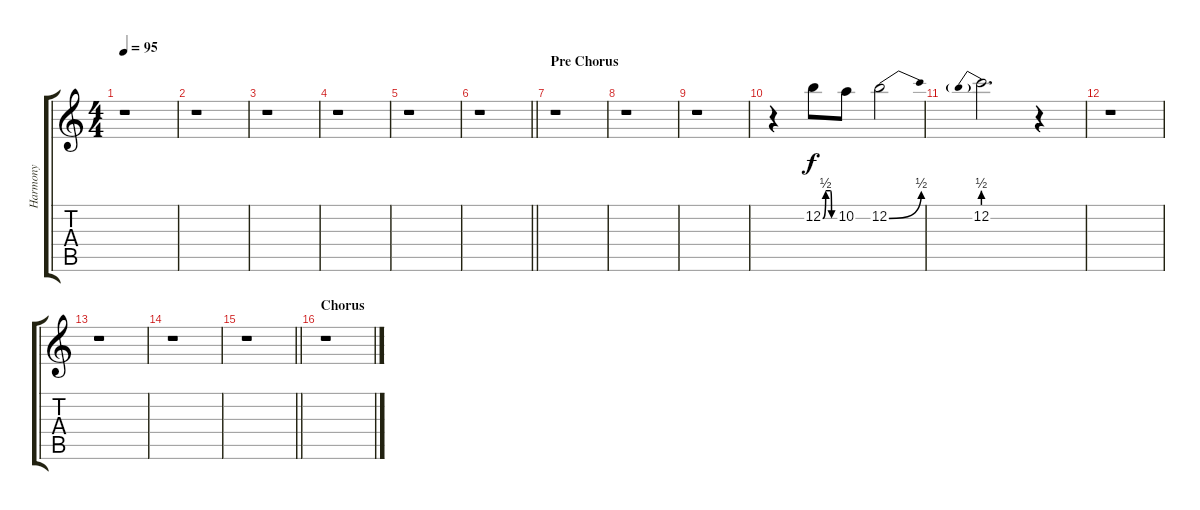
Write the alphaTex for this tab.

\track ("Harmony" "Harmony") {instrument distortionguitar}
\staff {score tabs}
\tuning (E4 B3 G3 D3 A2 E2) {hide}
\ts (4 4)
\tempo 95
\clef g2
\ks aminor
r.1{dy f} |
r.1 |
r.1 |
r.1 |
r.1 |
\barLineRight lightlight
r.1 |
\section ("" "Pre Chorus")
r.1 |
r.1 |
r.1 |
r.4 12.2{be (custom 0 0 15 2 40 2 45 0 60 0)}.8 10.2.8 12.2{be (bend 0 0 60 2)}.2 |
12.2{be (prebend 0 2 60 2)}.2{d} r.4 |
r.1 |
r.1 |
r.1 |
\barLineRight lightlight
r.1 |
\section ("" "Chorus")
r.1
